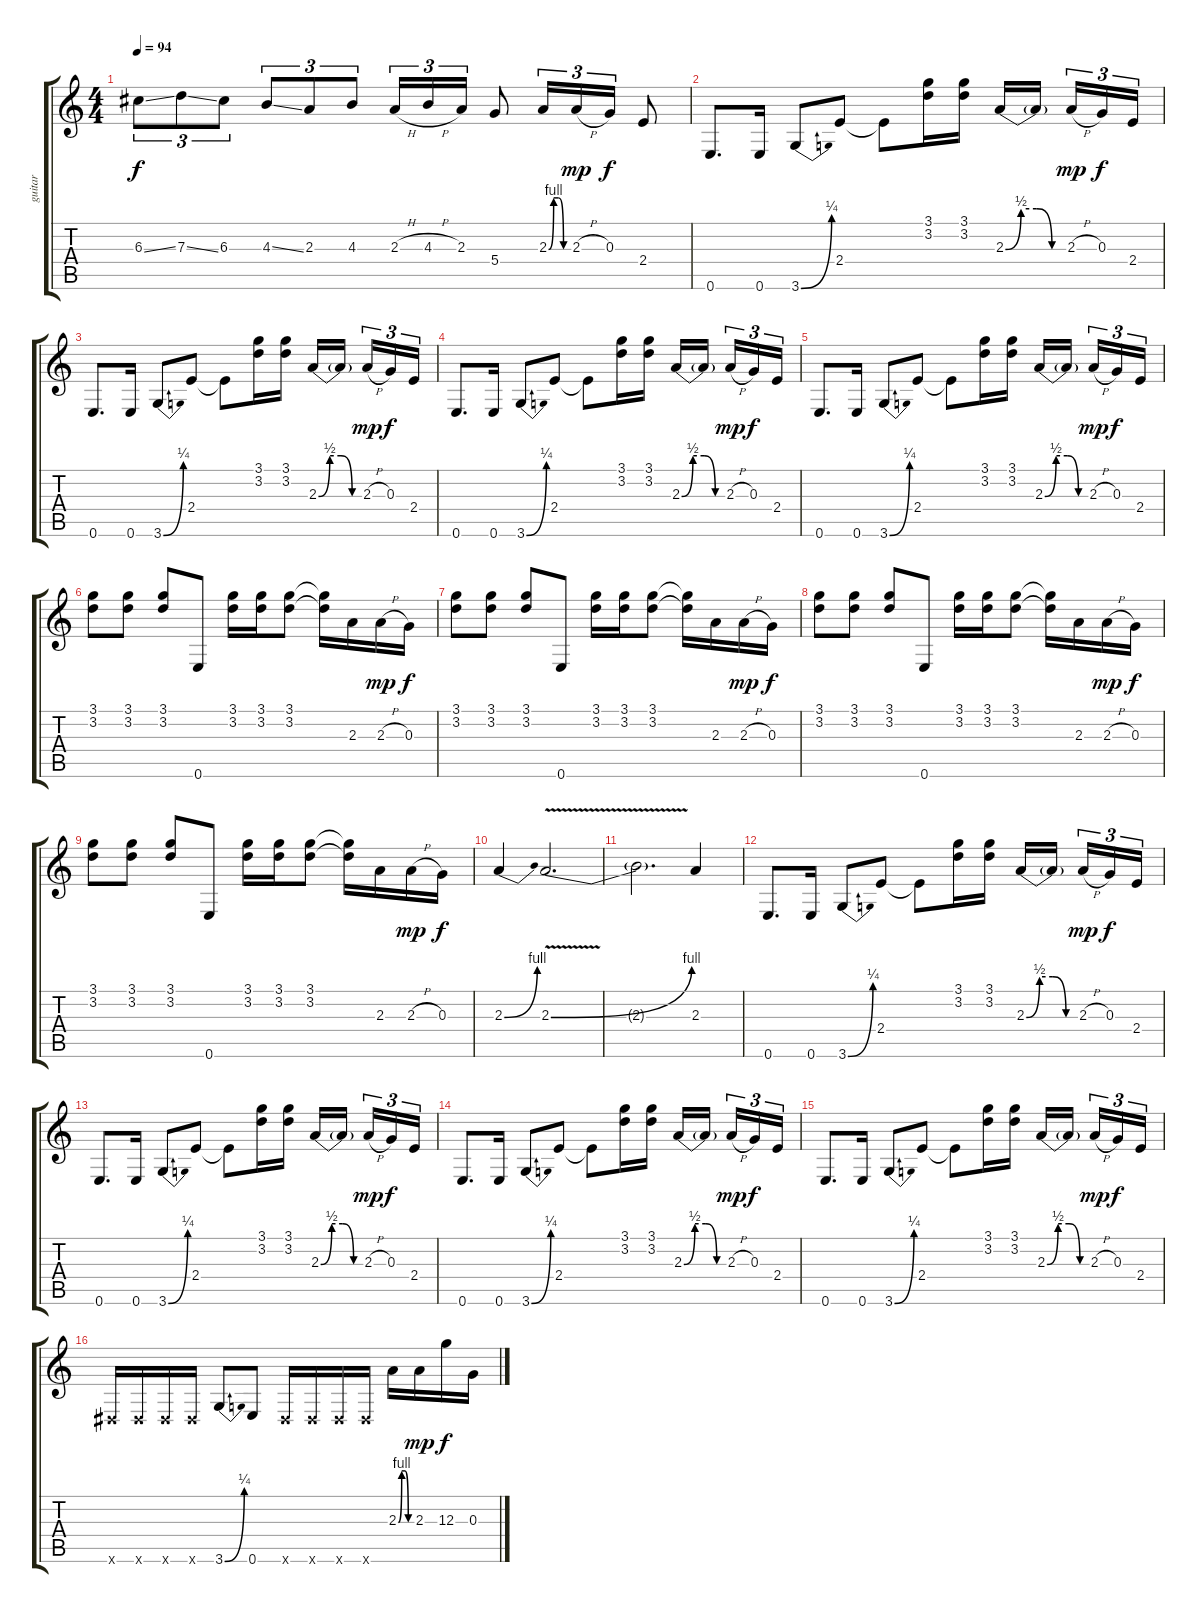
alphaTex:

\track ("guitar" "guitar") {instrument distortionguitar}
\staff {score tabs}
\tuning (E4 B3 G3 D3 A2 E2) {hide}
\ts (4 4)
\tempo 94
\clef g2
\ks c
6.3{ss}.8{tu (3 2) dy f} 7.3{ss}.8{tu (3 2)} 6.3.8{tu (3 2)} 4.3{ss}.8{tu (3 2)} 2.3.8{tu (3 2)} 4.3.8{tu (3 2)} 2.3{h}.16{tu (3 2)} 4.3{h}.16{tu (3 2)} 2.3.16{tu (3 2)} 5.4.8 2.3{be (custom 0 0 15 4 30 4 45 0 60 0)}.16{tu (3 2)} 2.3{h}.16{tu (3 2) dy mp} 0.3.16{tu (3 2) dy f} 2.4.8 |
0.6.8{d} 0.6.16 3.6{be (bend 0 0 60 1)}.8 2.4.8 2.4{t}.8 (3.1 3.2).16 (3.1 3.2).16 2.3{be (custom 0 0 15 2 30 2 45 0 60 0)}.16 2.3{t}.16{beam splitsecondary} 2.3{h}.16{tu (3 2) dy mp} 0.3.16{tu (3 2) dy f} 2.4.16{tu (3 2)} |
0.6.8{d} 0.6.16 3.6{be (bend 0 0 60 1)}.8 2.4.8 2.4{t}.8 (3.1 3.2).16 (3.1 3.2).16 2.3{be (custom 0 0 15 2 30 2 45 0 60 0)}.16 2.3{t}.16{beam splitsecondary} 2.3{h}.16{tu (3 2) dy mp} 0.3.16{tu (3 2) dy f} 2.4.16{tu (3 2)} |
0.6.8{d} 0.6.16 3.6{be (bend 0 0 60 1)}.8 2.4.8 2.4{t}.8 (3.1 3.2).16 (3.1 3.2).16 2.3{be (custom 0 0 15 2 30 2 45 0 60 0)}.16 2.3{t}.16{beam splitsecondary} 2.3{h}.16{tu (3 2) dy mp} 0.3.16{tu (3 2) dy f} 2.4.16{tu (3 2)} |
0.6.8{d} 0.6.16 3.6{be (bend 0 0 60 1)}.8 2.4.8 2.4{t}.8 (3.1 3.2).16 (3.1 3.2).16 2.3{be (custom 0 0 15 2 30 2 45 0 60 0)}.16 2.3{t}.16{beam splitsecondary} 2.3{h}.16{tu (3 2) dy mp} 0.3.16{tu (3 2) dy f} 2.4.16{tu (3 2)} |
(3.1 3.2).8 (3.1 3.2).8 (3.1 3.2).8 0.6.8 (3.1 3.2).16 (3.1 3.2).16 (3.1 3.2).8 (3.1{t} 3.2{t}).16 2.3.16 2.3{h}.16{dy mp} 0.3.16{dy f} |
(3.1 3.2).8 (3.1 3.2).8 (3.1 3.2).8 0.6.8 (3.1 3.2).16 (3.1 3.2).16 (3.1 3.2).8 (3.1{t} 3.2{t}).16 2.3.16 2.3{h}.16{dy mp} 0.3.16{dy f} |
(3.1 3.2).8 (3.1 3.2).8 (3.1 3.2).8 0.6.8 (3.1 3.2).16 (3.1 3.2).16 (3.1 3.2).8 (3.1{t} 3.2{t}).16 2.3.16 2.3{h}.16{dy mp} 0.3.16{dy f} |
(3.1 3.2).8 (3.1 3.2).8 (3.1 3.2).8 0.6.8 (3.1 3.2).16 (3.1 3.2).16 (3.1 3.2).8 (3.1{t} 3.2{t}).16 2.3.16 2.3{h}.16{dy mp} 0.3.16{dy f} |
2.3{be (bend 0 0 60 4)}.4 2.3{be (bend 0 0 60 4) v}.2{d} |
2.3{t}.2{d} 2.3.4 |
0.6.8{d} 0.6.16 3.6{be (bend 0 0 60 1)}.8 2.4.8 2.4{t}.8 (3.1 3.2).16 (3.1 3.2).16 2.3{be (custom 0 0 15 2 30 2 45 0 60 0)}.16 2.3{t}.16{beam splitsecondary} 2.3{h}.16{tu (3 2) dy mp} 0.3.16{tu (3 2) dy f} 2.4.16{tu (3 2)} |
0.6.8{d} 0.6.16 3.6{be (bend 0 0 60 1)}.8 2.4.8 2.4{t}.8 (3.1 3.2).16 (3.1 3.2).16 2.3{be (custom 0 0 15 2 30 2 45 0 60 0)}.16 2.3{t}.16{beam splitsecondary} 2.3{h}.16{tu (3 2) dy mp} 0.3.16{tu (3 2) dy f} 2.4.16{tu (3 2)} |
0.6.8{d} 0.6.16 3.6{be (bend 0 0 60 1)}.8 2.4.8 2.4{t}.8 (3.1 3.2).16 (3.1 3.2).16 2.3{be (custom 0 0 15 2 30 2 45 0 60 0)}.16 2.3{t}.16{beam splitsecondary} 2.3{h}.16{tu (3 2) dy mp} 0.3.16{tu (3 2) dy f} 2.4.16{tu (3 2)} |
0.6.8{d} 0.6.16 3.6{be (bend 0 0 60 1)}.8 2.4.8 2.4{t}.8 (3.1 3.2).16 (3.1 3.2).16 2.3{be (custom 0 0 15 2 30 2 45 0 60 0)}.16 2.3{t}.16{beam splitsecondary} 2.3{h}.16{tu (3 2) dy mp} 0.3.16{tu (3 2) dy f} 2.4.16{tu (3 2)} |
-1.6{x}.16 -1.6{x}.16 -1.6{x}.16 -1.6{x}.16 3.6{be (bend 0 0 60 1)}.8 0.6.8 -1.6{x}.16 -1.6{x}.16 -1.6{x}.16 -1.6{x}.16 2.3{be (custom 0 0 15 4 30 4 45 0 60 0)}.16 2.3.16{dy mp} 12.3.16{dy f} 0.3.16
